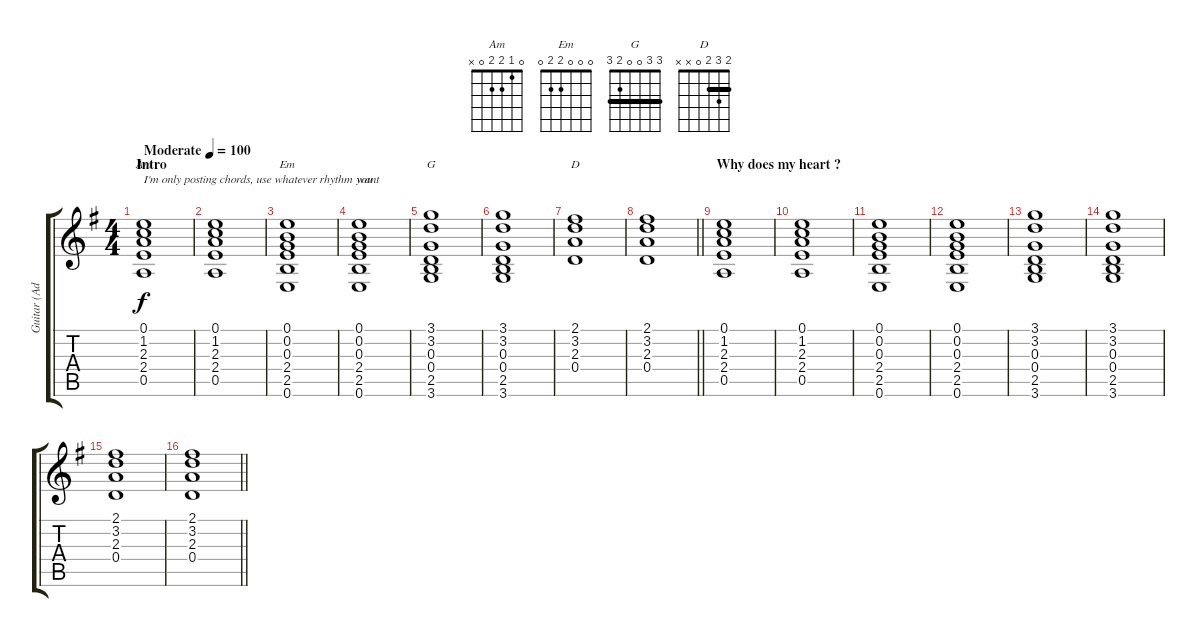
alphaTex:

\track ("Guitar (Additional)" "Guitar (Ad") {mute instrument electricguitarjazz}
\staff {score tabs}
\tuning (E4 B3 G3 D3 A2 E2) {hide}
\chord ("Am" 0 1 2 2 0 x)
\chord ("Em" 0 0 0 2 2 0)
\chord ("G" 3 3 0 0 2 3) {barre 3}
\chord ("D" 2 3 2 0 x x) {barre 2}
\ts (4 4)
\section ("" "Intro")
\tempo (100 "Moderate")
\clef g2
\ks g
(0.1 1.2 2.3 2.4 0.5).1{ch "Am" txt "I'm only posting chords, use whatever rhythm you " dy f instrument electricguitarjazz} |
(0.1 1.2 2.3 2.4 0.5).1 |
(0.1 0.2 0.3 2.4 2.5 0.6).1{ch "Em" txt "                       want"} |
(0.1 0.2 0.3 2.4 2.5 0.6).1 |
(3.1 3.2 0.3 0.4 2.5 3.6).1{ch "G"} |
(3.1 3.2 0.3 0.4 2.5 3.6).1 |
(2.1 3.2 2.3 0.4).1{ch "D"} |
\barLineRight lightlight
(2.1 3.2 2.3 0.4).1 |
\section ("" "Why does my heart ?")
(0.1 1.2 2.3 2.4 0.5).1 |
(0.1 1.2 2.3 2.4 0.5).1 |
(0.1 0.2 0.3 2.4 2.5 0.6).1 |
(0.1 0.2 0.3 2.4 2.5 0.6).1 |
(3.1 3.2 0.3 0.4 2.5 3.6).1 |
(3.1 3.2 0.3 0.4 2.5 3.6).1 |
(2.1 3.2 2.3 0.4).1 |
\barLineRight lightlight
(2.1 3.2 2.3 0.4).1
